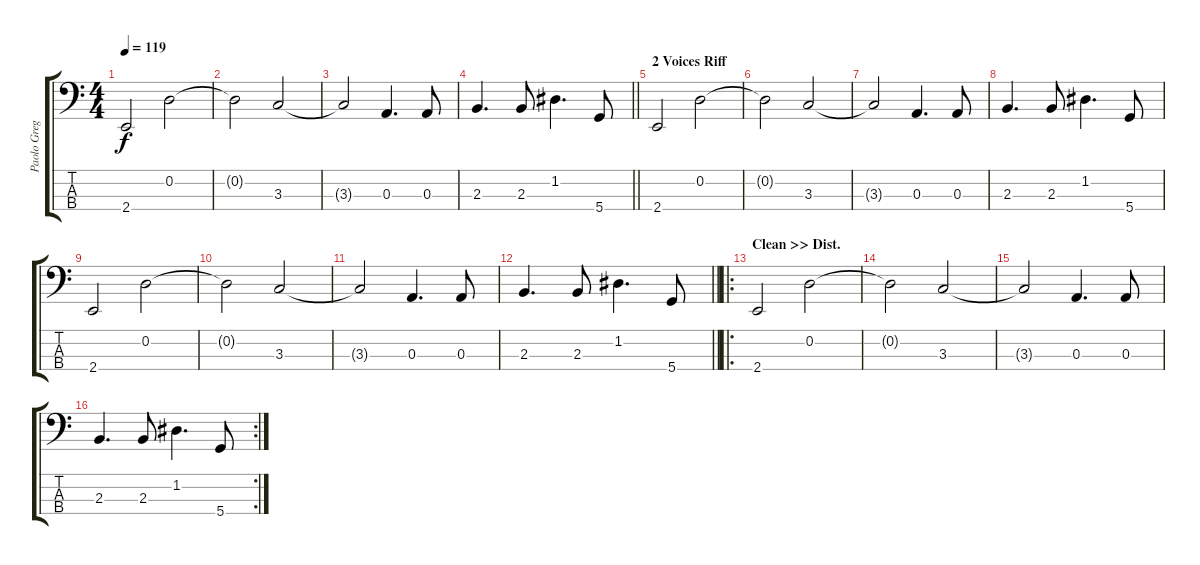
\track ("Paolo Gregoletto (Bass Guitar)" "Paolo Greg") {instrument electricbassfinger}
\staff {score tabs}
\tuning (G2 D2 A1 D1) {hide}
\ts (4 4)
\tempo 119
\clef f4
\ks c
2.4.2{dy f} 0.2.2 |
0.2{t}.2 3.3.2 |
3.3{t}.2 0.3.4{d} 0.3.8 |
\barLineRight lightlight
2.3.4{d} 2.3.8 1.2.4{d} 5.4.8 |
\section ("" "2 Voices Riff")
2.4.2 0.2.2 |
0.2{t}.2 3.3.2 |
3.3{t}.2 0.3.4{d} 0.3.8 |
2.3.4{d} 2.3.8 1.2.4{d} 5.4.8 |
2.4.2 0.2.2 |
0.2{t}.2 3.3.2 |
3.3{t}.2 0.3.4{d} 0.3.8 |
\barLineRight lightlight
2.3.4{d} 2.3.8 1.2.4{d} 5.4.8 |
\ro
\section ("" "Clean >> Dist.")
2.4.2 0.2.2 |
0.2{t}.2 3.3.2 |
3.3{t}.2 0.3.4{d} 0.3.8 |
\rc 2
2.3.4{d} 2.3.8 1.2.4{d} 5.4.8
